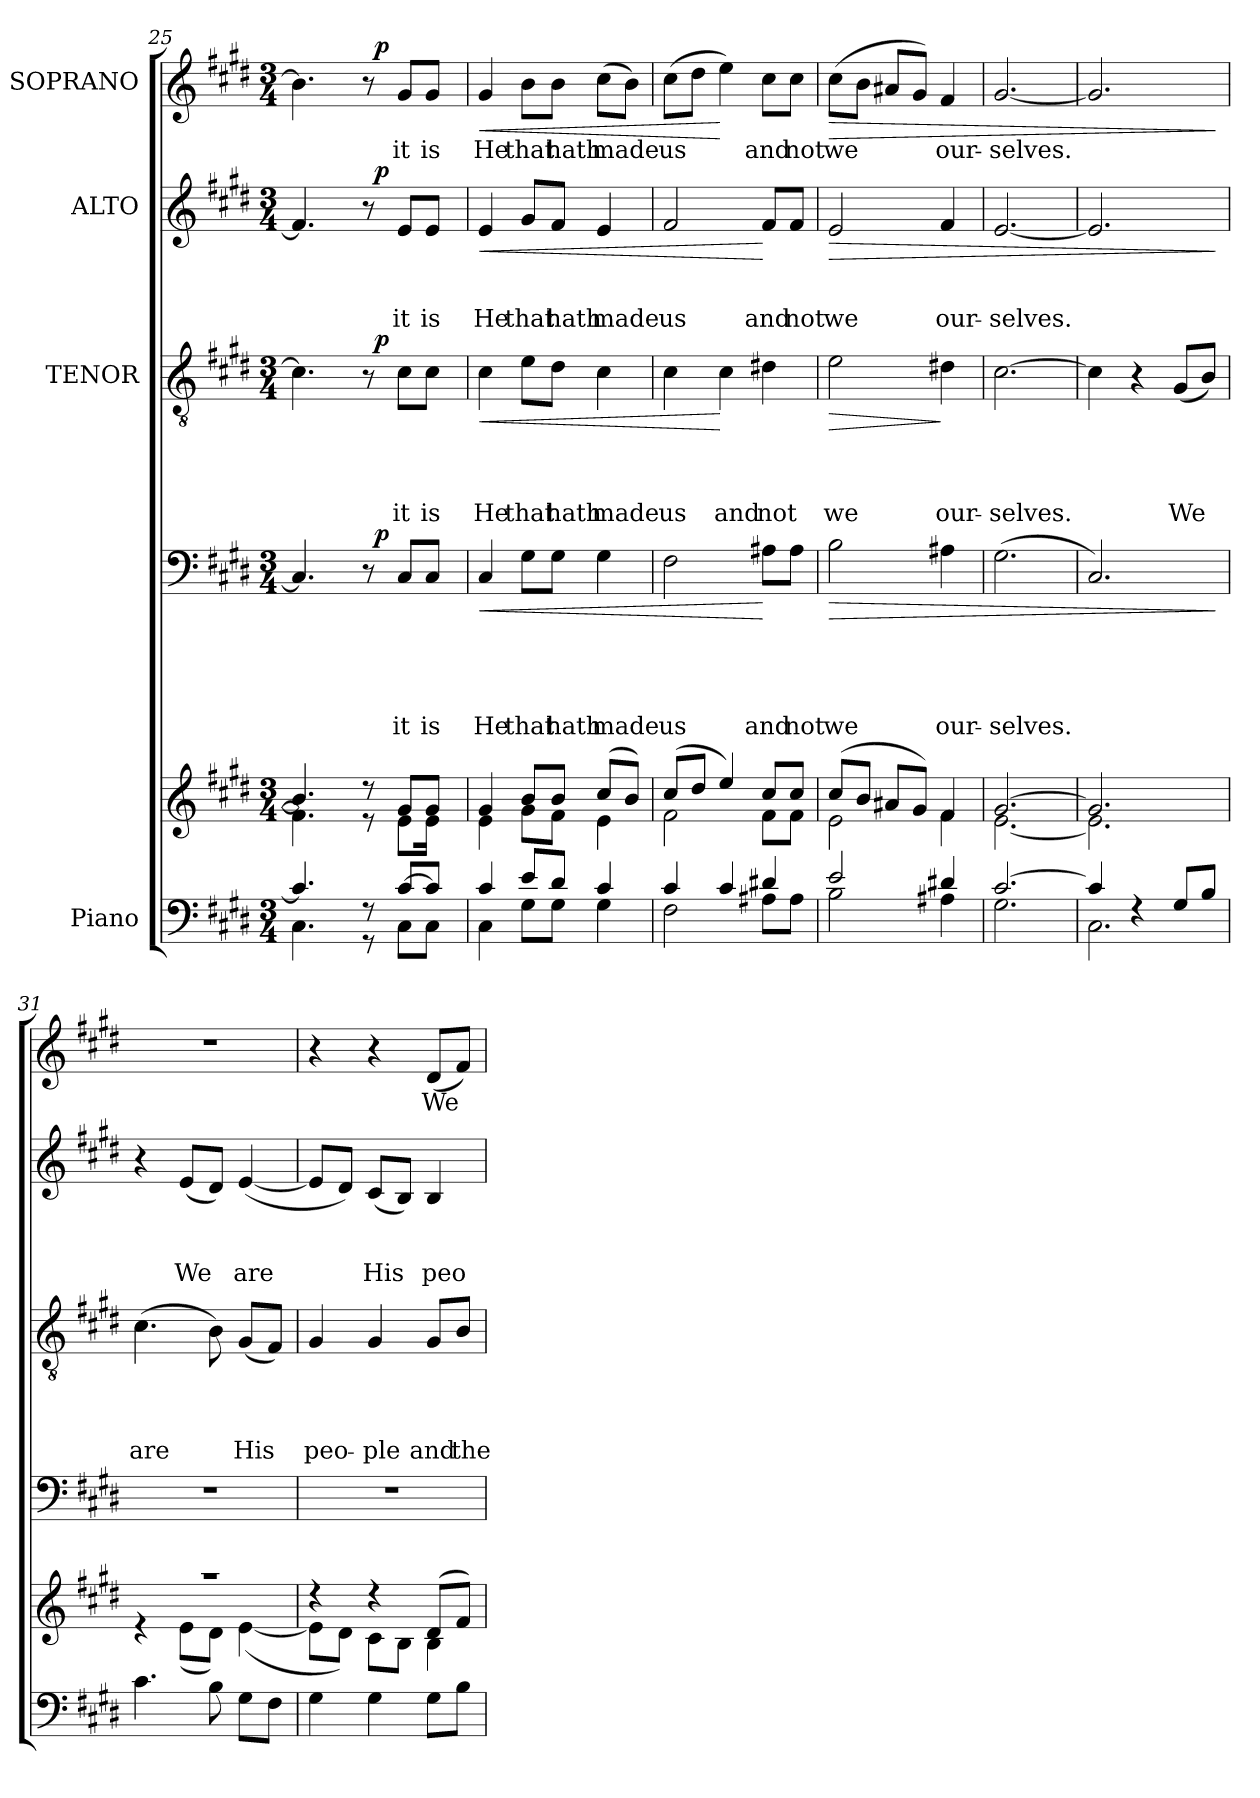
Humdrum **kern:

**kern	**kern	**kern	**text	**text	**text	**text	**text	**dynam	**kern	**text	**text	**text	**text	**dynam	**kern	**text	**text	**text	**dynam	**kern	**text	**dynam
*part5	*part5	*part4	*part4	*part4	*part4	*part4	*part4	*part4	*part3	*part3	*part3	*part3	*part3	*part3	*part2	*part2	*part2	*part2	*part2	*part1	*part1	*part1
*staff6	*staff5	*staff4	*staff4	*staff4	*staff4	*staff4	*staff4	*staff4	*staff3	*staff3	*staff3	*staff3	*staff3	*staff3	*staff2	*staff2	*staff2	*staff2	*staff2	*staff1	*staff1	*staff1
*I"Piano	*	*	*	*	*	*	*	*	*I"TENOR	*	*	*	*	*	*I"ALTO	*	*	*	*	*I"SOPRANO	*	*
*clefF4	*clefG2	*clefF4	*	*	*	*	*	*	*clefGv2	*	*	*	*	*	*clefG2	*	*	*	*	*clefG2	*	*
*k[f#c#g#d#]	*k[f#c#g#d#]	*k[f#c#g#d#]	*	*	*	*	*	*	*k[f#c#g#d#]	*	*	*	*	*	*k[f#c#g#d#]	*	*	*	*	*k[f#c#g#d#]	*	*
*E:	*E:	*E:	*	*	*	*	*	*	*E:	*	*	*	*	*	*E:	*	*	*	*	*E:	*	*
*M3/4	*M3/4	*M3/4	*	*	*	*	*	*	*M3/4	*	*	*	*	*	*M3/4	*	*	*	*	*M3/4	*	*
=25	=25	=25	=25	=25	=25	=25	=25	=25	=25	=25	=25	=25	=25	=25	=25	=25	=25	=25	=25	=25	=25	=25
*^	*^	*^	*	*	*	*	*	*	*^	*	*	*	*	*	*^	*	*	*	*	*^	*	*
4.c#/]	4.C#\	4.b/]	4.f#\]	4.C#/]	4ryy	.	.	.	.	.	.	4.c#\]	4ryy	.	.	.	.	.	4.f#/]	4ryy	.	.	.	.	4.b\]	4ryy	.	.
.	.	.	.	.	8ryy	.	.	.	.	.	.	.	8ryy	.	.	.	.	.	.	8ryy	.	.	.	.	.	8ryy	.	.
8rGG	8rF	8rdd	8re	8r	32ryy	.	.	.	.	.	.	8r	32ryy	.	.	.	.	.	8r	32ryy	.	.	.	.	8r	32ryy	.	.
!	!	!	!	!	!	!	!	!	!	!	!LO:DY:a	!	!	!	!	!	!	!LO:DY:a	!	!	!	!	!	!LO:DY:a	!	!	!	!LO:DY:a
.	.	.	.	.	4ryy	.	.	.	.	.	p	.	4ryy	.	.	.	.	p	.	4ryy	.	.	.	p	.	4ryy	.	p
!	!	!	!	!	!	!	!	!	!	!LO:LY:b	!	!	!	!	!	!	!LO:LY:b	!	!	!	!	!	!LO:LY:b	!	!	!	!LO:LY:b	!
[<8c#/L	8C#\L	8g#/L	8e\L	8C#/L	.	.	.	.	.	it	.	8c#\L	.	.	.	.	it	.	8e/L	.	.	.	it	.	8g#/L	.	it	.
!	!	!	!	!	!	!	!	!	!	!LO:LY:b	!	!	!	!	!	!	!LO:LY:b	!	!	!	!	!	!LO:LY:b	!	!	!	!LO:LY:b	!
8c#/J]	8C#\J	8g#/J	16e\Jk	8C#/J	.	.	.	.	.	is	.	8c#\J	.	.	.	.	is	.	8e/J	.	.	.	is	.	8g#/J	.	is	.
.	.	.	.	.	16.ryy	.	.	.	.	.	.	.	16.ryy	.	.	.	.	.	.	16.ryy	.	.	.	.	.	16.ryy	.	.
.	.	.	16ryy	.	.	.	.	.	.	.	.	.	.	.	.	.	.	.	.	.	.	.	.	.	.	.	.	.
!!LO:LB:g=z
=26	=26	=26	=26	=26	=26	=26	=26	=26	=26	=26	=26	=26	=26	=26	=26	=26	=26	=26	=26	=26	=26	=26	=26	=26	=26	=26	=26	=26
!	!	!	!	!	!	!	!	!	!	!LO:LY:b	!LO:HP:b	!	!	!	!	!	!LO:LY:b	!LO:HP:b	!	!	!	!	!LO:LY:b	!LO:HP:b	!	!	!LO:LY:b	!LO:HP:b
*	*	*	*	*v	*v	*	*	*	*	*	*	*	*	*	*	*	*	*	*v	*v	*	*	*	*	*v	*v	*	*
*	*	*	*	*	*	*	*	*	*	*	*v	*v	*	*	*	*	*	*	*	*	*	*	*	*	*
4c#/	4C#\	4g#/	4e\	4C#/	.	.	.	.	He	<	4c#\	.	.	.	He	<	4e/	.	.	He	<	4g#/	He	<
!	!	!	!	!	!	!	!	!	!LO:LY:b	!	!	!	!	!	!LO:LY:b	!	!	!	!	!LO:LY:b	!	!	!LO:LY:b	!
8e/L	8G#\L	8b/L	8g#\L	8G#\L	.	.	.	.	that	.	8e\L	.	.	.	that	.	8g#/L	.	.	that	.	8b\L	that	.
!	!	!	!	!	!	!	!	!	!LO:LY:b	!	!	!	!	!	!LO:LY:b	!	!	!	!	!LO:LY:b	!	!	!LO:LY:b	!
8d#/J	8G#\J	8b/J	8f#\J	8G#\J	.	.	.	.	hath	.	8d#\J	.	.	.	hath	.	8f#/J	.	.	hath	.	8b\J	hath	.
!	!	!	!	!	!	!	!	!	!LO:LY:b	!	!	!	!	!	!LO:LY:b	!	!	!	!	!LO:LY:b	!	!	!LO:LY:b	!
4c#/	4G#\	(>8cc#/L	4e\	4G#\	.	.	.	.	made	.	4c#\	.	.	.	made	.	4e/	.	.	made	.	(>8cc#\L	made	.
.	.	8b/J)	.	.	.	.	.	.	.	.	.	.	.	.	.	.	.	.	.	.	.	8b\J)	.	.
=27	=27	=27	=27	=27	=27	=27	=27	=27	=27	=27	=27	=27	=27	=27	=27	=27	=27	=27	=27	=27	=27	=27	=27	=27
!	!	!	!	!	!	!	!	!	!LO:LY:b	!	!	!	!	!	!LO:LY:b	!	!	!	!	!LO:LY:b	!	!	!LO:LY:b	!
4c#/	2F#\	(>8cc#/L	2f#\	2F#\	.	.	.	.	us	.	4c#\	.	.	.	us	.	2f#/	.	.	us	.	(>8cc#\L	us	.
.	.	8dd#/J	.	.	.	.	.	.	.	.	.	.	.	.	.	.	.	.	.	.	.	8dd#\J	.	.
!	!	!	!	!	!	!	!	!	!	!	!	!	!	!	!LO:LY:b	!	!	!	!	!	!	!	!	!
4c#/	.	4ee/)	.	.	.	.	.	.	.	.	4c#\	.	.	.	and	[	.	.	.	.	.	4ee\)	.	[
!	!	!	!	!	!	!	!	!	!LO:LY:b	!	!	!	!	!	!LO:LY:b	!	!	!	!	!LO:LY:b	!	!	!LO:LY:b	!
4d#X/	8A#X\L	8cc#/L	8f#\L	8A#X\L	.	.	.	.	and	[	4d#X\	.	.	.	not	.	8f#/L	.	.	and	[	8cc#\L	and	.
!	!	!	!	!	!	!	!	!	!LO:LY:b	!	!	!	!	!	!	!	!	!	!	!LO:LY:b	!	!	!LO:LY:b	!
.	8A#\J	8cc#/J	8f#\J	8A#\J	.	.	.	.	not	.	.	.	.	.	.	.	8f#/J	.	.	not	.	8cc#\J	not	.
=28	=28	=28	=28	=28	=28	=28	=28	=28	=28	=28	=28	=28	=28	=28	=28	=28	=28	=28	=28	=28	=28	=28	=28	=28
!	!	!	!	!	!	!	!	!	!LO:LY:b	!LO:HP:b	!	!	!	!	!LO:LY:b	!LO:HP:b	!	!	!	!LO:LY:b	!LO:HP:b	!	!LO:LY:b	!LO:HP:b
2e/	2B\	(>8cc#/L	2e\	2B\	.	.	.	.	we	>	2e\	.	.	.	we	>	2e/	.	.	we	>	(>8cc#\L	we	>
.	.	8b/J	.	.	.	.	.	.	.	.	.	.	.	.	.	.	.	.	.	.	.	8b\J	.	.
.	.	8a#X/L	.	.	.	.	.	.	.	.	.	.	.	.	.	.	.	.	.	.	.	8a#X/L	.	.
.	.	8g#/J)	.	.	.	.	.	.	.	.	.	.	.	.	.	.	.	.	.	.	.	8g#/J)	.	.
!	!	!	!	!	!	!	!	!	!LO:LY:b	!	!	!	!	!	!LO:LY:b	!	!	!	!	!LO:LY:b	!	!	!LO:LY:b	!
4d#X/	4A#X\	4f#/	4f#\	4A#X\	.	.	.	.	our-	.	4d#X\	.	.	.	our-	]	4f#/	.	.	our-	.	4f#/	our-	.
=29	=29	=29	=29	=29	=29	=29	=29	=29	=29	=29	=29	=29	=29	=29	=29	=29	=29	=29	=29	=29	=29	=29	=29	=29
!	!	!	!	!	!	!	!	!	!LO:LY:b	!	!	!	!	!	!LO:LY:b	!	!	!	!	!LO:LY:b	!	!	!LO:LY:b	!
[>2.c#/	2.G#\	[>2.g#/	[<2.e\	(>2.G#\	.	.	.	.	-selves.	.	[>2.c#\	.	.	.	-selves.	.	[<2.e/	.	.	-selves.	.	[<2.g#/	-selves.	.
=30	=30	=30	=30	=30	=30	=30	=30	=30	=30	=30	=30	=30	=30	=30	=30	=30	=30	=30	=30	=30	=30	=30	=30	=30
4c#/]	2.C#\	2.g#/]	2.e\]	2.C#/)	.	.	.	.	.	.	4c#\]	.	.	.	.	.	2.e/]	.	.	.	.	2.g#/]	.	.
4rF	.	.	.	.	.	.	.	.	.	.	4r	.	.	.	.	.	.	.	.	.	.	.	.	.
!	!	!	!	!	!	!	!	!	!	!	!	!	!	!	!LO:LY:b	!	!	!	!	!	!	!	!	!
8G#/L	.	.	.	.	.	.	.	.	.	.	(<8G#/L	.	.	.	We	.	.	.	.	.	.	.	.	.
8B/J	.	.	.	.	.	.	.	.	.	.	8B/J)	.	.	.	.	.	.	.	.	.	.	.	.	.
*v	*v	*	*	*	*	*	*	*	*	*	*	*	*	*	*	*	*	*	*	*	*	*	*	*
*	*v	*v	*	*	*	*	*	*	*	*	*	*	*	*	*	*	*	*	*	*	*	*	*
.	.	.	.	.	.	.	.	]	.	.	.	.	.	.	.	.	.	.	]	.	.	]
=31	=31	=31	=31	=31	=31	=31	=31	=31	=31	=31	=31	=31	=31	=31	=31	=31	=31	=31	=31	=31	=31	=31
*	*^	*	*	*	*	*	*	*	*	*	*	*	*	*	*	*	*	*	*	*	*	*
!	!	!	!LO:N:vis=1	!	!	!	!	!	!	!	!	!	!	!LO:LY:b	!	!	!	!	!	!	!LO:N:vis=1	!	!
4.c#\	2.raa	4re	2.r	.	.	.	.	.	.	(>4.c#\	.	.	.	are	.	4r	.	.	.	.	2.r	.	.
!	!	!	!	!	!	!	!	!	!	!	!	!	!	!	!	!	!	!	!LO:LY:b	!	!	!	!
.	.	(<8e\L	.	.	.	.	.	.	.	.	.	.	.	.	.	(<8e/L	.	.	We	.	.	.	.
8B\	.	8d#\J)	.	.	.	.	.	.	.	8B\)	.	.	.	.	.	8d#/J)	.	.	.	.	.	.	.
!	!	!	!	!	!	!	!	!	!	!	!	!	!	!LO:LY:b	!	!	!	!	!LO:LY:b	!	!	!	!
8G#\L	.	(<[>4e\	.	.	.	.	.	.	.	(<8G#/L	.	.	.	His	.	(<[>4e/	.	.	are	.	.	.	.
8F#\J	.	.	.	.	.	.	.	.	.	8F#/J)	.	.	.	.	.	.	.	.	.	.	.	.	.
!!LO:PB:g=z
=32	=32	=32	=32	=32	=32	=32	=32	=32	=32	=32	=32	=32	=32	=32	=32	=32	=32	=32	=32	=32	=32	=32	=32
!	!	!	!	!	!	!	!	!	!	!	!	!	!	!LO:LY:b	!	!	!	!	!	!	!	!	!
4G#\	4rdd	8e\L]	2.r	.	.	.	.	.	.	4G#/	.	.	.	peo-	.	8e/L]	.	.	.	.	4r	.	.
.	.	8d#\J)	.	.	.	.	.	.	.	.	.	.	.	.	.	8d#/J)	.	.	.	.	.	.	.
!	!	!	!	!	!	!	!	!	!	!	!	!	!	!LO:LY:b	!	!	!	!	!LO:LY:b	!	!	!	!
4G#\	4rdd	8c#\L	.	.	.	.	.	.	.	4G#/	.	.	.	-ple	.	(<8c#/L	.	.	His	.	4r	.	.
.	.	8B\J	.	.	.	.	.	.	.	.	.	.	.	.	.	8B/J)	.	.	.	.	.	.	.
!	!	!	!	!	!	!	!	!	!	!	!	!	!	!LO:LY:b	!	!	!	!	!LO:LY:b	!	!	!LO:LY:b	!
8G#\L	(>8d#/L	4B\	.	.	.	.	.	.	.	8G#/L	.	.	.	and	.	4B/	.	.	peo-	.	(<8d#/L	We	.
!	!	!	!	!	!	!	!	!	!	!	!	!	!	!LO:LY:b	!	!	!	!	!	!	!	!	!
8B\J	8f#/J)	.	.	.	.	.	.	.	.	8B/J	.	.	.	the	.	.	.	.	.	.	8f#/J)	.	.
*	*v	*v	*	*	*	*	*	*	*	*	*	*	*	*	*	*	*	*	*	*	*	*	*
=	=	=	=	=	=	=	=	=	=	=	=	=	=	=	=	=	=	=	=	=	=	=
*-	*-	*-	*-	*-	*-	*-	*-	*-	*-	*-	*-	*-	*-	*-	*-	*-	*-	*-	*-	*-	*-	*-
